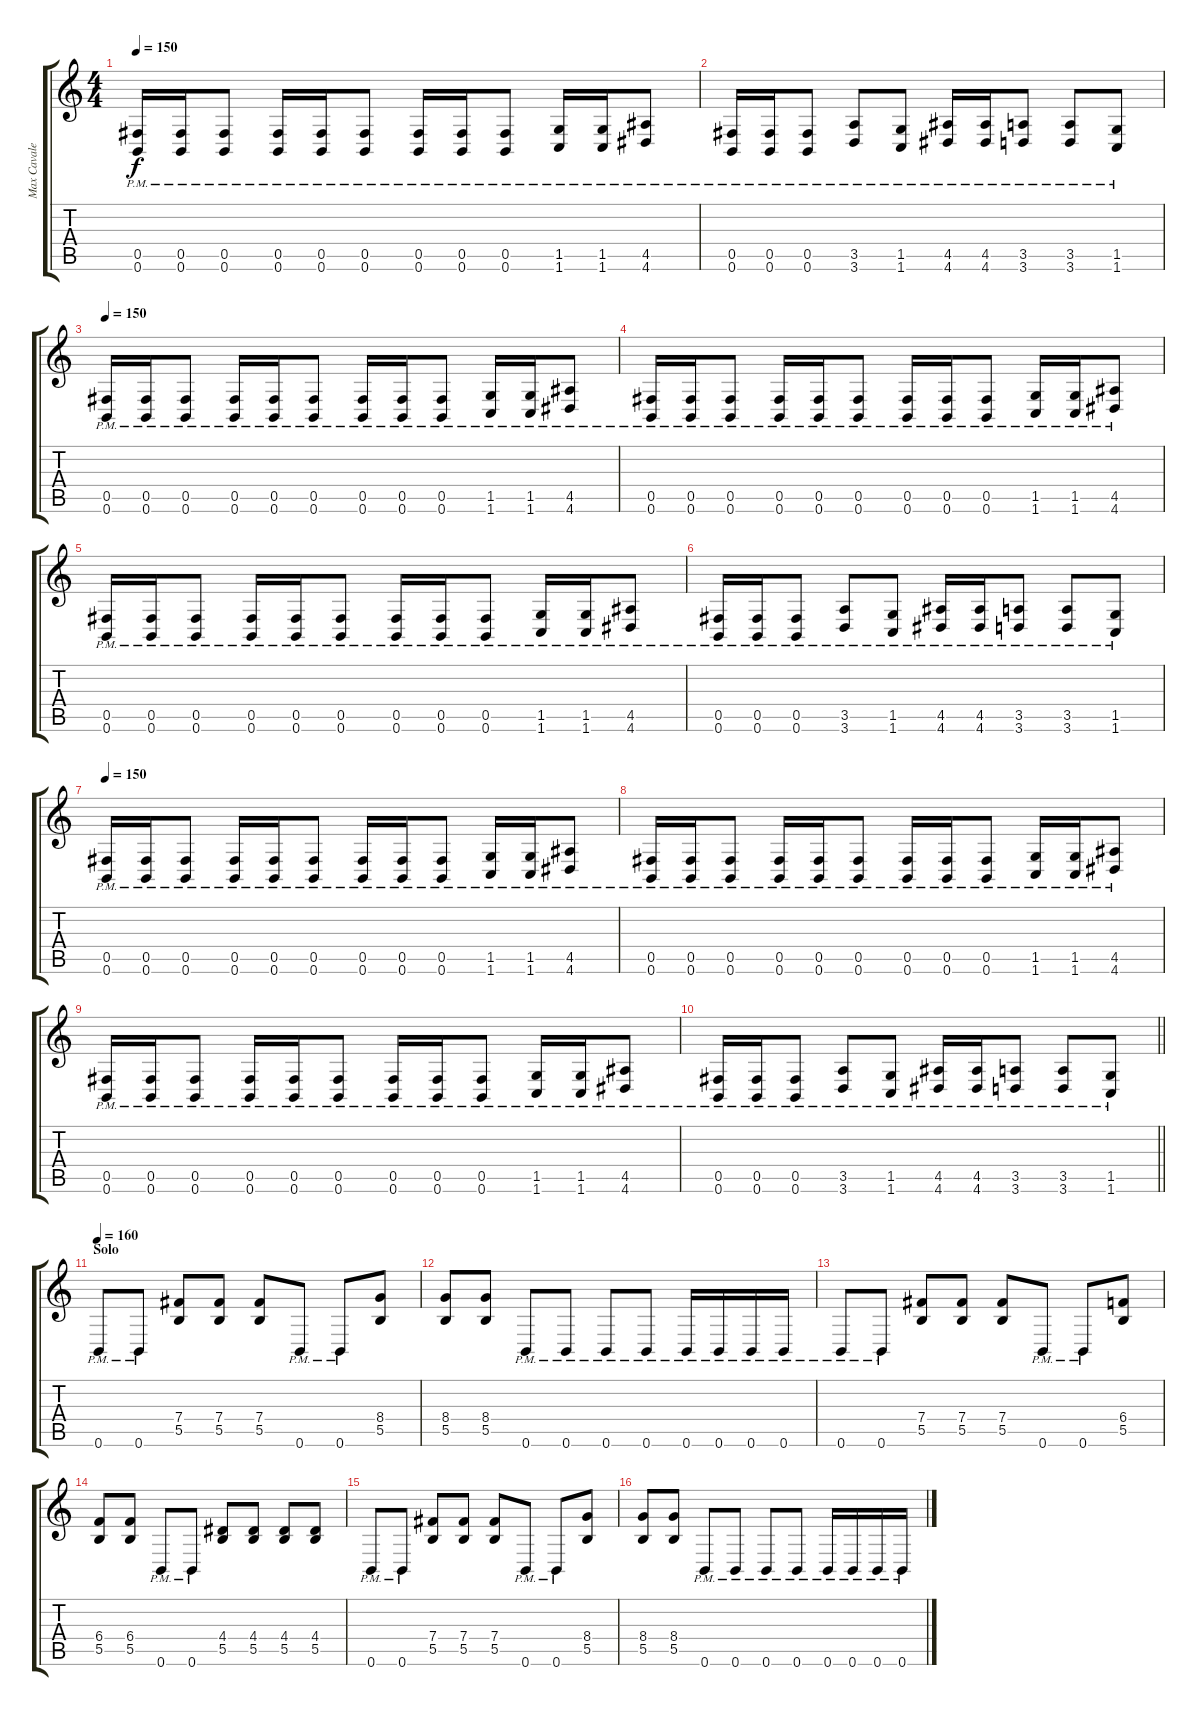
\track ("Max Cavalera" "Max Cavale") {instrument distortionguitar}
\staff {score tabs}
\tuning (Db4 Ab3 E3 B2 Gb2 B1) {hide}
\ts (4 4)
\tempo 150
\clef g2
\ks c
(0.5{pm} 0.6{pm}).16{dy f} (0.5{pm} 0.6{pm}).16 (0.5{pm} 0.6{pm}).8 (0.5{pm} 0.6{pm}).16 (0.5{pm} 0.6{pm}).16 (0.5{pm} 0.6{pm}).8 (0.5{pm} 0.6{pm}).16 (0.5{pm} 0.6{pm}).16 (0.5{pm} 0.6{pm}).8 (1.5{pm} 1.6{pm}).16 (1.5{pm} 1.6{pm}).16 (4.5{pm} 4.6{pm}).8 |
(0.5{pm} 0.6{pm}).16 (0.5{pm} 0.6{pm}).16 (0.5{pm} 0.6{pm}).8 (3.5{pm} 3.6{pm}).8 (1.5{pm} 1.6{pm}).8 (4.5{pm} 4.6{pm}).16 (4.5{pm} 4.6{pm}).16 (3.5{pm} 3.6{pm}).8 (3.5{pm} 3.6{pm}).8 (1.5{pm} 1.6{pm}).8 |
\tempo 150
(0.5{pm} 0.6{pm}).16 (0.5{pm} 0.6{pm}).16 (0.5{pm} 0.6{pm}).8 (0.5{pm} 0.6{pm}).16 (0.5{pm} 0.6{pm}).16 (0.5{pm} 0.6{pm}).8 (0.5{pm} 0.6{pm}).16 (0.5{pm} 0.6{pm}).16 (0.5{pm} 0.6{pm}).8 (1.5{pm} 1.6{pm}).16 (1.5{pm} 1.6{pm}).16 (4.5{pm} 4.6{pm}).8 |
(0.5{pm} 0.6{pm}).16 (0.5{pm} 0.6{pm}).16 (0.5{pm} 0.6{pm}).8 (0.5{pm} 0.6{pm}).16 (0.5{pm} 0.6{pm}).16 (0.5{pm} 0.6{pm}).8 (0.5{pm} 0.6{pm}).16 (0.5{pm} 0.6{pm}).16 (0.5{pm} 0.6{pm}).8 (1.5{pm} 1.6{pm}).16 (1.5{pm} 1.6{pm}).16 (4.5{pm} 4.6{pm}).8 |
(0.5{pm} 0.6{pm}).16 (0.5{pm} 0.6{pm}).16 (0.5{pm} 0.6{pm}).8 (0.5{pm} 0.6{pm}).16 (0.5{pm} 0.6{pm}).16 (0.5{pm} 0.6{pm}).8 (0.5{pm} 0.6{pm}).16 (0.5{pm} 0.6{pm}).16 (0.5{pm} 0.6{pm}).8 (1.5{pm} 1.6{pm}).16 (1.5{pm} 1.6{pm}).16 (4.5{pm} 4.6{pm}).8 |
(0.5{pm} 0.6{pm}).16 (0.5{pm} 0.6{pm}).16 (0.5{pm} 0.6{pm}).8 (3.5{pm} 3.6{pm}).8 (1.5{pm} 1.6{pm}).8 (4.5{pm} 4.6{pm}).16 (4.5{pm} 4.6{pm}).16 (3.5{pm} 3.6{pm}).8 (3.5{pm} 3.6{pm}).8 (1.5{pm} 1.6{pm}).8 |
\tempo 150
(0.5{pm} 0.6{pm}).16 (0.5{pm} 0.6{pm}).16 (0.5{pm} 0.6{pm}).8 (0.5{pm} 0.6{pm}).16 (0.5{pm} 0.6{pm}).16 (0.5{pm} 0.6{pm}).8 (0.5{pm} 0.6{pm}).16 (0.5{pm} 0.6{pm}).16 (0.5{pm} 0.6{pm}).8 (1.5{pm} 1.6{pm}).16 (1.5{pm} 1.6{pm}).16 (4.5{pm} 4.6{pm}).8 |
(0.5{pm} 0.6{pm}).16 (0.5{pm} 0.6{pm}).16 (0.5{pm} 0.6{pm}).8 (0.5{pm} 0.6{pm}).16 (0.5{pm} 0.6{pm}).16 (0.5{pm} 0.6{pm}).8 (0.5{pm} 0.6{pm}).16 (0.5{pm} 0.6{pm}).16 (0.5{pm} 0.6{pm}).8 (1.5{pm} 1.6{pm}).16 (1.5{pm} 1.6{pm}).16 (4.5{pm} 4.6{pm}).8 |
(0.5{pm} 0.6{pm}).16 (0.5{pm} 0.6{pm}).16 (0.5{pm} 0.6{pm}).8 (0.5{pm} 0.6{pm}).16 (0.5{pm} 0.6{pm}).16 (0.5{pm} 0.6{pm}).8 (0.5{pm} 0.6{pm}).16 (0.5{pm} 0.6{pm}).16 (0.5{pm} 0.6{pm}).8 (1.5{pm} 1.6{pm}).16 (1.5{pm} 1.6{pm}).16 (4.5{pm} 4.6{pm}).8 |
\barLineRight lightlight
(0.5{pm} 0.6{pm}).16 (0.5{pm} 0.6{pm}).16 (0.5{pm} 0.6{pm}).8 (3.5{pm} 3.6{pm}).8 (1.5{pm} 1.6{pm}).8 (4.5{pm} 4.6{pm}).16 (4.5{pm} 4.6{pm}).16 (3.5{pm} 3.6{pm}).8 (3.5{pm} 3.6{pm}).8 (1.5{pm} 1.6{pm}).8 |
\section ("" "Solo")
\tempo 160
0.6{pm}.8 0.6{pm}.8 (7.4 5.5).8 (7.4 5.5).8 (7.4 5.5).8 0.6{pm}.8 0.6{pm}.8 (8.4 5.5).8 |
(8.4 5.5).8 (8.4 5.5).8 0.6{pm}.8 0.6{pm}.8 0.6{pm}.8 0.6{pm}.8 0.6{pm}.16 0.6{pm}.16 0.6{pm}.16 0.6{pm}.16 |
0.6{pm}.8 0.6{pm}.8 (7.4 5.5).8 (7.4 5.5).8 (7.4 5.5).8 0.6{pm}.8 0.6{pm}.8 (6.4 5.5).8 |
(6.4 5.5).8 (6.4 5.5).8 0.6{pm}.8 0.6{pm}.8 (4.4 5.5).8 (4.4 5.5).8 (4.4 5.5).8 (4.4 5.5).8 |
0.6{pm}.8 0.6{pm}.8 (7.4 5.5).8 (7.4 5.5).8 (7.4 5.5).8 0.6{pm}.8 0.6{pm}.8 (8.4 5.5).8 |
(8.4 5.5).8 (8.4 5.5).8 0.6{pm}.8 0.6{pm}.8 0.6{pm}.8 0.6{pm}.8 0.6{pm}.16 0.6{pm}.16 0.6{pm}.16 0.6{pm}.16
